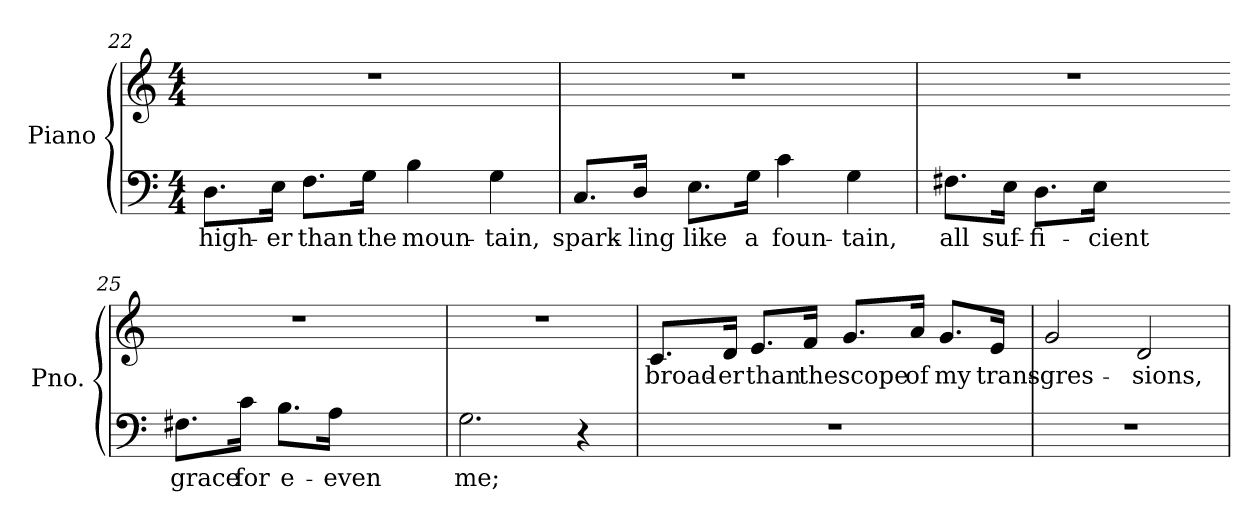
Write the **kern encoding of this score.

**kern	**text	**kern	**text
*part2	*part2	*part1	*part1
*staff2	*staff2	*staff1	*staff1
*I"Piano	*	*I"Piano	*
*I'Pno.	*	*I'Pno.	*
!!LO:LB:g=z
*clefF4	*	*clefG2	*
*k[]	*	*k[]	*
*C:	*	*C:	*
*M4/4	*	*M4/4	*
=22	=22	=22	=22
!	!LO:LY:b:color=#000000	!	!
8.Di\L	high-	1r	.
!	!LO:LY:b:color=#000000	!	!
16Ei\Jk	-er	.	.
!	!LO:LY:b:color=#000000	!	!
8.Fi\L	than	.	.
!	!LO:LY:b:color=#000000	!	!
16Gi\Jk	the	.	.
!	!LO:LY:b:color=#000000	!	!
4Bi\	moun-	.	.
!	!LO:LY:b:color=#000000	!	!
4Gi\	-tain,	.	.
=23	=23	=23	=23
!	!LO:LY:b:color=#000000	!	!
8.Ci/L	spark-	1r	.
!	!LO:LY:b:color=#000000	!	!
16Di/Jk	-ling	.	.
!	!LO:LY:b:color=#000000	!	!
8.Ei\L	like	.	.
!	!LO:LY:b:color=#000000	!	!
16Gi\Jk	a	.	.
!	!LO:LY:b:color=#000000	!	!
4ci\	foun-	.	.
!	!LO:LY:b:color=#000000	!	!
4Gi\	-tain,	.	.
!!LO:LB:g=z
=24	=24	=24	=24
!	!LO:LY:b:color=#000000	!LO:N:vis=1	!
8.F#Xi\L	all	1r	.
!	!LO:LY:b:color=#000000	!	!
16Ei\Jk	suf-	.	.
!	!LO:LY:b:color=#000000	!	!
8.Di\L	-fi-	.	.
!	!LO:LY:b:color=#000000	!	!
16Ei\Jk	-cient	.	.
2ryy	.	.	.
=25-	=25-	=25-	=25-
!	!LO:LY:b:color=#000000	!LO:N:vis=1	!
8.F#Xi\L	grace	1r	.
!	!LO:LY:b:color=#000000	!	!
16ci\Jk	for	.	.
!	!LO:LY:b:color=#000000	!	!
8.Bi\L	e-	.	.
!	!LO:LY:b:color=#000000	!	!
16Ai\Jk	-even	.	.
2ryy	.	.	.
=26	=26	=26	=26
!	!LO:LY:b:color=#000000	!	!
2.Gi\	me;	1r	.
4r	.	.	.
!!LO:LB:g=z
=27	=27	=27	=27
!	!	!	!LO:LY:b:color=#000000
1r	.	8.ci/L	broad-
!	!	!	!LO:LY:b:color=#000000
.	.	16di/Jk	-er
!	!	!	!LO:LY:b:color=#000000
.	.	8.ei/L	than
!	!	!	!LO:LY:b:color=#000000
.	.	16fi/Jk	the
!	!	!	!LO:LY:b:color=#000000
.	.	8.gi/L	scope
!	!	!	!LO:LY:b:color=#000000
.	.	16ai/Jk	of
!	!	!	!LO:LY:b:color=#000000
.	.	8.gi/L	my
!	!	!	!LO:LY:b:color=#000000
.	.	16ei/Jk	trans-
=28	=28	=28	=28
!	!	!	!LO:LY:b:color=#000000
1r	.	2gi/	-gres-
!	!	!	!LO:LY:b:color=#000000
.	.	2di/	-sions,
=	=	=	=
*-	*-	*-	*-
